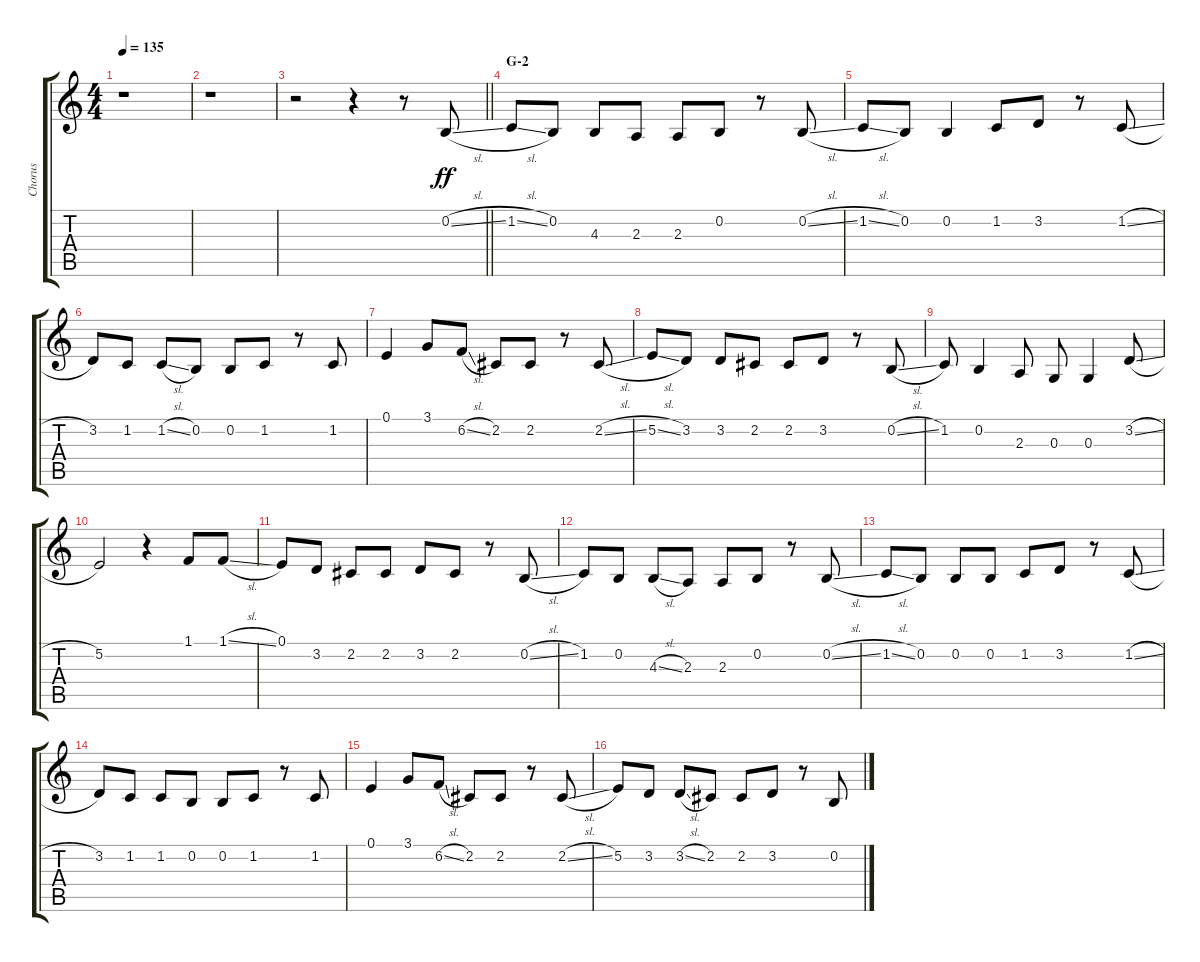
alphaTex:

\track ("Chorus" "Chorus") {instrument voiceoohs}
\staff {score tabs}
\tuning (E4 B3 G3 D3 A2 E2) {hide}
\ts (4 4)
\tempo 135
\clef g2
\ks c
r.1{dy ff} |
r.1 |
\barLineRight lightlight
r.2 r.4 r.8 0.2{sl}.8 |
\section ("" "G-2")
1.2{sl}.8 0.2.8 4.3.8 2.3.8 2.3.8 0.2.8 r.8 0.2{sl}.8 |
1.2{sl}.8 0.2.8 0.2.4 1.2.8 3.2.8 r.8 1.2{sl}.8 |
3.2.8 1.2.8 1.2{sl}.8 0.2.8 0.2.8 1.2.8 r.8 1.2.8 |
0.1.4 3.1.8 6.2{sl}.8 2.2.8 2.2.8 r.8 2.2{sl}.8 |
5.2{sl}.8 3.2.8 3.2.8 2.2.8 2.2.8 3.2.8 r.8 0.2{sl}.8 |
1.2.8 0.2.4 2.3.8 0.3.8 0.3.4 3.2{sl}.8 |
5.2.2 r.4 1.1.8 1.1{sl}.8 |
0.1.8 3.2.8 2.2.8 2.2.8 3.2.8 2.2.8 r.8 0.2{sl}.8 |
1.2.8 0.2.8 4.3{sl}.8 2.3.8 2.3.8 0.2.8 r.8 0.2{sl}.8 |
1.2{sl}.8 0.2.8 0.2.8 0.2.8 1.2.8 3.2.8 r.8 1.2{sl}.8 |
3.2.8 1.2.8 1.2.8 0.2.8 0.2.8 1.2.8 r.8 1.2.8 |
0.1.4 3.1.8 6.2{sl}.8 2.2.8 2.2.8 r.8 2.2{sl}.8 |
5.2.8 3.2.8 3.2{sl}.8 2.2.8 2.2.8 3.2.8 r.8 0.2{sl}.8
